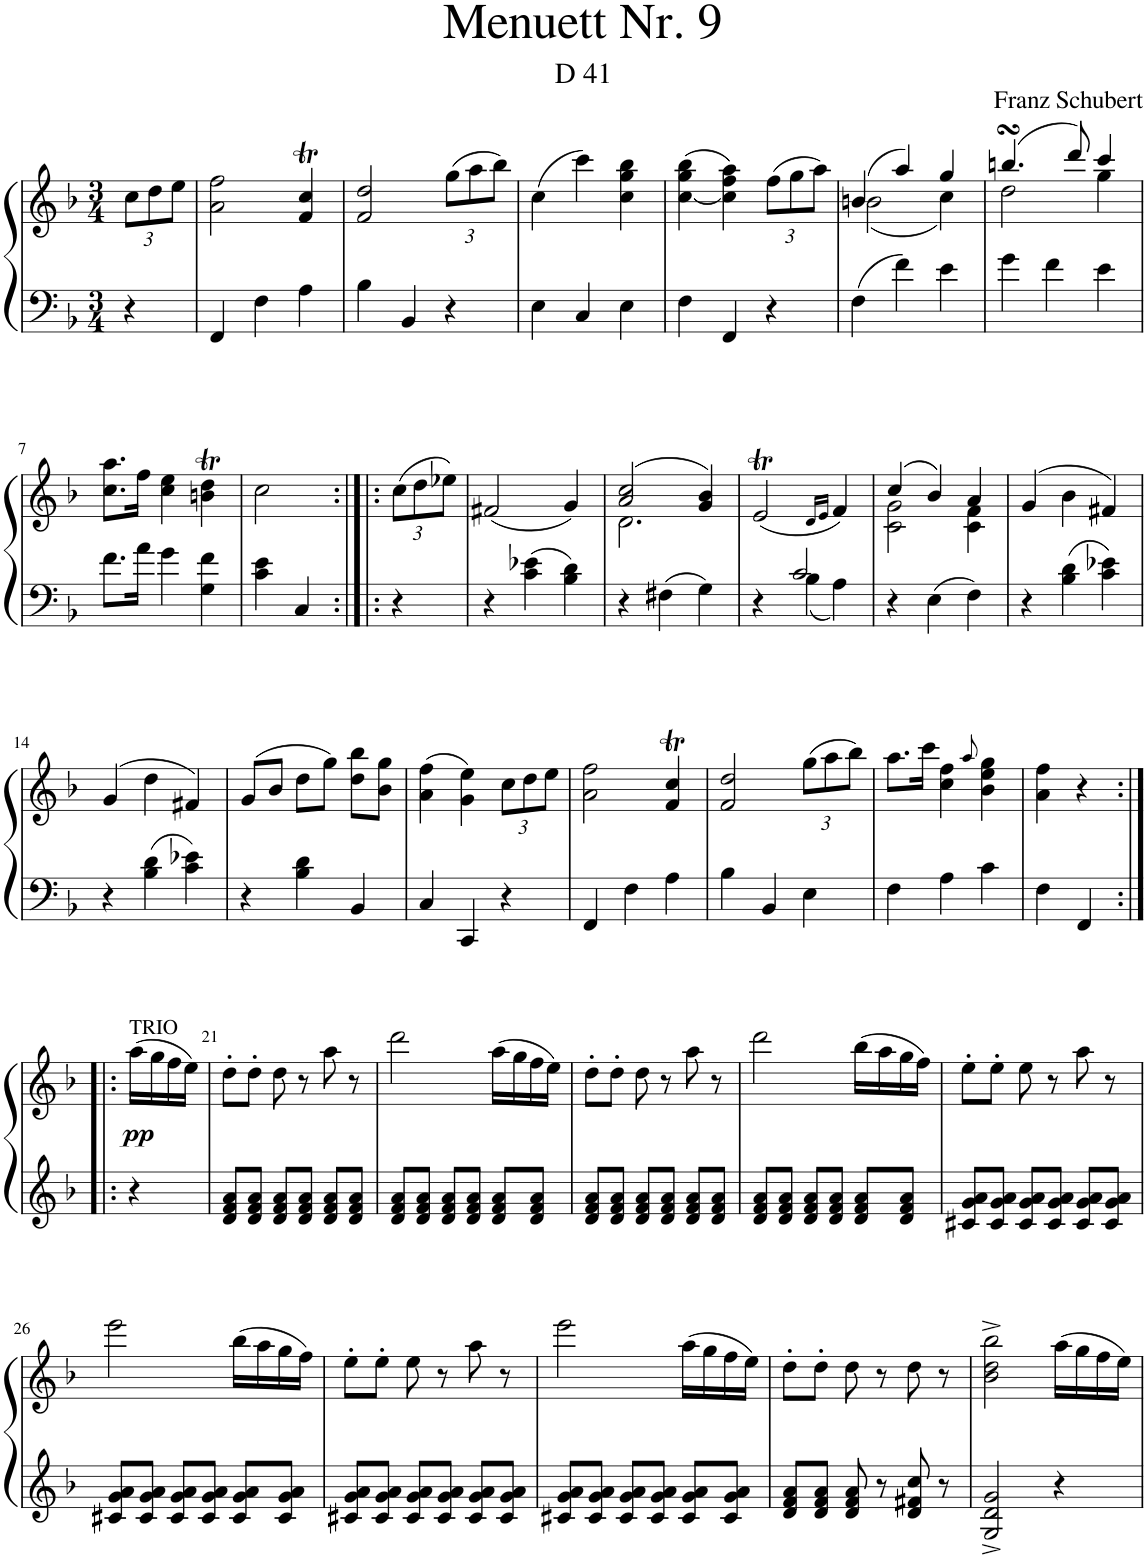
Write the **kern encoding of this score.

**kern	**kern	**dynam
*part1	*part1	*part1
*staff2	*staff1	*staff1/2
*I"Piano	*	*
*I'Pno.	*	*
*clefF4	*clefG2	*
*k[b-]	*k[b-]	*
*M3/4	*M3/4	*
*	*Xbrackettup	*
=	=	=
4r	12cc\L	.
.	12dd\	.
.	12ee\J	.
=1	=1	=1
4FF/	2a\ 2ff\	.
4F\	.	.
4A\	4f/T 4cc/T	.
=2	=2	=2
4B-\	2f/ 2dd/	.
4BB-/	.	.
4r	(12gg\L	.
.	12aa\	.
.	12bb-\J)	.
=3	=3	=3
4E\	(4cc\	.
4C/	4ccc\)	.
4E\	4cc\ 4gg\ 4bb-\	.
=4	=4	=4
4F\	([4cc\ 4gg\ 4bb-\	.
4FF/	4cc\] 4ff\ 4aa\)	.
4r	(12ff\L	.
.	12gg\	.
.	12aa\J)	.
=5	=5	=5
*	*^	*
4F\	(4bn/	(2b\	.
4f\	4aa/)	.	.
4e\	4gg/	4cc\)	.
=6	=6	=6	=6
4g\	(4.bbnsSsS/	2dd\	.
4f\	.	.	.
.	8ddd/)	.	.
4e\	4ccc/	4gg\	.
*	*v	*v	*
!!LO:LB:g=z
=7	=7	=7
8.f\L	8.cc\ 8.aa\L	.
16a\Jk	16ff\Jk	.
4g\	4cc\ 4ee\	.
4G\ 4f\	4bn\T 4dd\T	.
=8	=8	=8
4c\ 4e\	2cc\	.
4C/	.	.
=8X1:|!|:	=8X1:|!|:	=8X1:|!|:
4r	(12cc\L	.
.	12dd\	.
.	12ee-X\J)	.
=9	=9	=9
4r	(2f#X/	.
4c\ 4e-X\	.	.
4B-\ 4d\	4g/)	.
=10	=10	=10
*	*^	*
4r	(2a/ 2cc/	2.d\	.
4F#X\	.	.	.
4G\	4g/ 4b-/)	.	.
*	*v	*v	*
=11	=11	=11
*^	*	*
4r	4ryy	(2et/	.
2c/	4B-\	.	.
.	.	16qd/LL	.
.	.	16qe/JJ	.
.	4A\	4f/)	.
*v	*v	*	*
=12	=12	=12
*	*^	*
4r	(4cc/	2c\ 2g\	.
4E\	4b-/)	.	.
4F\	4a/	4c\ 4f\	.
*	*v	*v	*
=13	=13	=13
4r	(4g/	.
4B-\ 4d\	4b-\	.
4c\ 4e-X\	4f#X/)	.
!!LO:LB:g=z
=14	=14	=14
4r	(4g/	.
4B-\ 4d\	4dd\	.
4c\ 4e-X\	4f#X/)	.
=15	=15	=15
4r	(8g/L	.
.	8b-/J	.
4B-\ 4d\	8dd\L	.
.	8gg\J)	.
4BB-/	8dd\ 8bb-\L	.
.	8b-\ 8gg\J	.
=16	=16	=16
4C/	(4a\ 4ff\	.
4CC/	4g\ 4ee\)	.
4r	12cc\L	.
.	12dd\	.
.	12ee\J	.
=17	=17	=17
4FF/	2a\ 2ff\	.
4F\	.	.
4A\	4f/T 4cc/T	.
=18	=18	=18
4B-\	2f/ 2dd/	.
4BB-/	.	.
4E\	(12gg\L	.
.	12aa\	.
.	12bb-\J)	.
=19	=19	=19
4F\	8.aa\L	.
.	16ccc\Jk	.
4A\	4cc\ 4ff\	.
.	8qaa/	.
4c\	4b-\ 4ee\ 4gg\	.
=20	=20	=20
4F\	4a\ 4ff\	.
4FF/	4r	.
!!LO:LB:g=z
=20X2:|!|:	=20X2:|!|:	=20X2:|!|:
!	!LO:TX:a:t=TRIO	!
!	!	!LO:DY:b
4r	(16aa\LL	pp
.	16gg\	.
.	16ff\	.
.	16ee\JJ)	.
=21	=21	=21
8d/ 8f/ 8a/L	8dd'\L	.
8d/ 8f/ 8a/J	8dd'\J	.
8d/ 8f/ 8a/L	8dd\	.
8d/ 8f/ 8a/J	8r	.
8d/ 8f/ 8a/L	8aa\	.
8d/ 8f/ 8a/J	8r	.
=22	=22	=22
8d/ 8f/ 8a/L	2ddd\	.
8d/ 8f/ 8a/J	.	.
8d/ 8f/ 8a/L	.	.
8d/ 8f/ 8a/J	.	.
8d/ 8f/ 8a/L	(16aa\LL	.
.	16gg\	.
8d/ 8f/ 8a/J	16ff\	.
.	16ee\JJ)	.
=23	=23	=23
8d/ 8f/ 8a/L	8dd'\L	.
8d/ 8f/ 8a/J	8dd'\J	.
8d/ 8f/ 8a/L	8dd\	.
8d/ 8f/ 8a/J	8r	.
8d/ 8f/ 8a/L	8aa\	.
8d/ 8f/ 8a/J	8r	.
=24	=24	=24
8d/ 8f/ 8a/L	2ddd\	.
8d/ 8f/ 8a/J	.	.
8d/ 8f/ 8a/L	.	.
8d/ 8f/ 8a/J	.	.
8d/ 8f/ 8a/L	(16bb-\LL	.
.	16aa\	.
8d/ 8f/ 8a/J	16gg\	.
.	16ff\JJ)	.
=25	=25	=25
8c#X/ 8g/ 8a/L	8ee'\L	.
8c#/ 8g/ 8a/J	8ee'\J	.
8c#/ 8g/ 8a/L	8ee\	.
8c#/ 8g/ 8a/J	8r	.
8c#/ 8g/ 8a/L	8aa\	.
8c#/ 8g/ 8a/J	8r	.
!!LO:LB:g=z
=26	=26	=26
8c#X/ 8g/ 8a/L	2eee\	.
8c#/ 8g/ 8a/J	.	.
8c#/ 8g/ 8a/L	.	.
8c#/ 8g/ 8a/J	.	.
8c#/ 8g/ 8a/L	(16bb-\LL	.
.	16aa\	.
8c#/ 8g/ 8a/J	16gg\	.
.	16ff\JJ)	.
=27	=27	=27
8c#X/ 8g/ 8a/L	8ee'\L	.
8c#/ 8g/ 8a/J	8ee'\J	.
8c#/ 8g/ 8a/L	8ee\	.
8c#/ 8g/ 8a/J	8r	.
8c#/ 8g/ 8a/L	8aa\	.
8c#/ 8g/ 8a/J	8r	.
=28	=28	=28
8c#X/ 8g/ 8a/L	2eee\	.
8c#/ 8g/ 8a/J	.	.
8c#/ 8g/ 8a/L	.	.
8c#/ 8g/ 8a/J	.	.
8c#/ 8g/ 8a/L	(16aa\LL	.
.	16gg\	.
8c#/ 8g/ 8a/J	16ff\	.
.	16ee\JJ)	.
=29	=29	=29
8d/ 8f/ 8a/L	8dd'\L	.
8d/ 8f/ 8a/J	8dd'\J	.
8d/ 8f/ 8a/	8dd\	.
8r	8r	.
8d/ 8f#X/ 8cc/	8dd\	.
8r	8r	.
=30	=30	=30
2G/^ 2d/^ 2g/^	2b-\^ 2dd\^ 2bb-\^	.
4r	(16aa\LL	.
.	16gg\	.
.	16ff\	.
.	16ee\JJ)	.
=	=	=
*-	*-	*-
